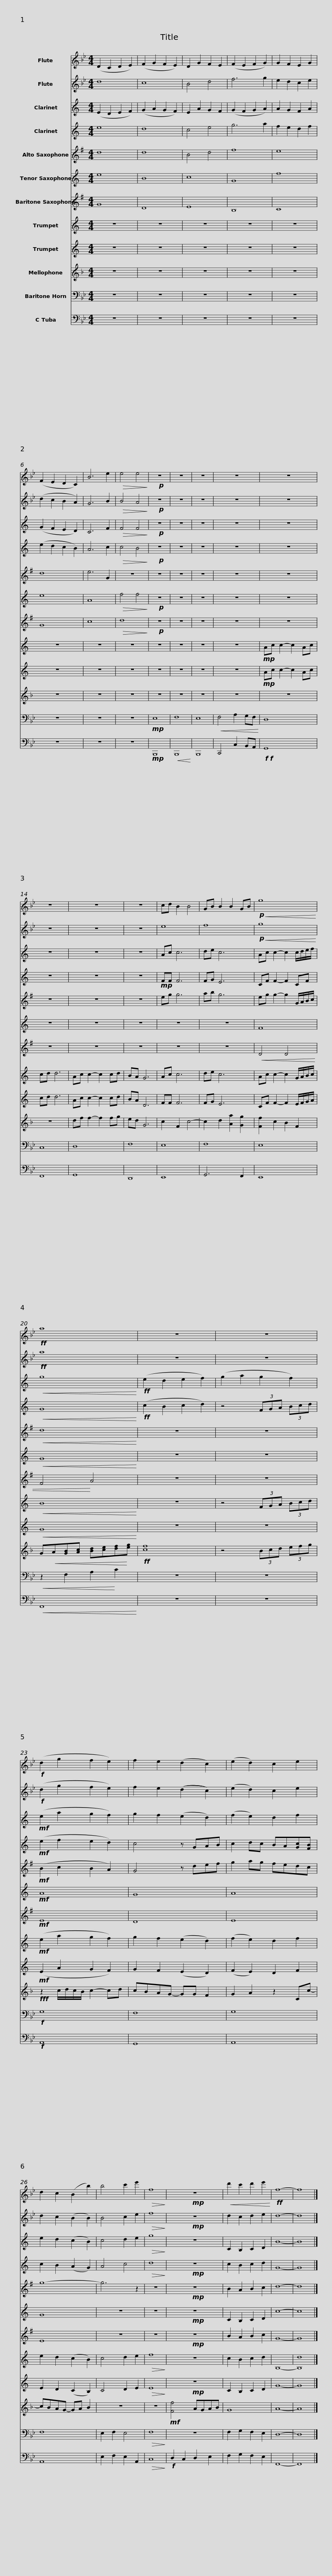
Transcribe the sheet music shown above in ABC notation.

X:1
%%score 1 2 3 4 5 6 7 8 9 10 11 12
L:1/8
M:4/4
I:linebreak $
K:Bb
V:1 treble
V:2 treble
V:3 treble transpose=-2
V:4 treble transpose=-2
V:5 treble transpose=-9
V:6 treble transpose=-14
V:7 treble transpose=-21
V:8 treble transpose=-2
V:9 treble transpose=-2
V:10 treble transpose=-7
V:11 bass
V:12 bass
V:1
 (D2 C2 D2 E2) | (F2 G2 F2 E2) | D2 G2 F2 E2 | (F2 E2 F2 G2) | G2 F2 E2 G2 | %5
 (F2 E2 D2 C2) | B6 e2 |!>(! e4 e4!>)! |$!p! z8 | z8 | %10
 z8 | z8 | z8 | z8 | z8 | %15
 z8 | cd B2 B4 |$ GB B2 B2 GB |!p!!<(! g8!<)! |!ff! a8 | %20
 z8 | z8 |$!f! (d2 g2 f2 e2) | f2 e2 (d2 c2) | (e2 d2) c2 e2 | %25
 d2 c2 (B2 b2) | b4 c'2 e'2 |!>(! f8!>)! |$!mp! z8 |!<(! d'2 c'2 d'2 e'2!<)! | %30
!ff! f8- | f8 |] %32
V:2
 d8 | c8 | B4 d4 | f6 g2 | e2 d2 c2 e2 | %5
 (d2 c2 B2 A2) | G6 B2 |!>(! B4 A4!>)! |$!p! z8 | z8 | %10
 z8 | z8 | z8 | z8 | z8 | %15
 z8 | e8 |$ f8 |!p!!<(! g8!<)! |!ff! a8 | %20
 z8 | z8 |$!f! (d2 g2 f2 e2) | f2 e2 ((d2 c2)) | (e2 d2) c2 e2 | %25
 d2 c2 (B2 B2) | B4 c2 e2 |!>(! f8!>)! |$!mp! z8 | d2 c2 d2 e2 | %30
 d8- | d8 |] %32
V:3
[K:C] (E2 D2 E2 F2) | (G2 A2 G2 F2) | E2 A2 G2 F2 | (G2 F2 G2 A2) | A2 G2 F2 A2 | %5
 (G2 F2 E2 D2) | C6 F2 |!>(! F4 F4!>)! |$!p! z8 | z8 | %10
 z8 | z8 | z8 | z8 | z8 | %15
 z8 | Ac c6 |$ de c6 | Ac c2- c2 c/d/e/f/ |!<(! g8!<)! | %20
!ff! (e2 d2 e2 f2) | (g2 a2 g2 f2) |$!mf! (e2 a2 g2 f2) | g2 f2 (e2 d2) | (f2 e2) d2 f2 | %25
 e2 d2 (c2 B2) | c4 d2 e2 |!>(! g8!>)! |$ z8 | C2 B,2 C2 D2 | %30
 B8- | B8 |] %32
V:4
[K:C] e8 | d8 | c4 e4 | g6 a2 | f2 e2 d2 f2 | %5
 (e2 d2 c2 B2) | A6 c2 |!>(! c4 B4!>)! |$!p! z8 | z8 | %10
 z8 | z8 | z8 | z8 | z8 | %15
 z8 |!mp! FF F6 |$ FG E6 | CF F2- F2 CF |!<(! G8!<)! | %20
!ff! (c2 B2 c2 d2) | z4 (3FGA (3Bcd |$!mf! (e2 f2 e2 d2) | c4 z GAB | c2 dc BA[Gc][FB] | %25
 c2 B2 (A2 G2) | A4 c4 |!>(! d8!>)! |$!mp! z8 | c2 B2 c2 d2 | %30
 G8- | G8 |] %32
V:5
[K:G] d8 | d8 | B4 d4 | f8 | e8 | %5
 d8 | e6 G2 | z8 |$ z8 | z8 | %10
 z8 | z8 | z8 | z8 | z8 | %15
 z8 | eg g6 |$ ab g6 | eg g2- g2 G/A/B/c/ |!<(! d8!<)! | %20
 z8 | z8 |$!mf! (B2 c2 B2 A2) | G4 z def | g2 ag fedc | %25
 g8- | g6 z2 | z8 |$!mp! z8 | B2 A2 B2 c2 | %30
 d8- | d8 |] %32
V:6
[K:C] e8 | B8 | c8 | G8 | f8 | %5
 e8 | A8 |!>(! f4 f4!>)! |$!p! z8 | z8 | %10
 z8 | z8 | z8 | z8 | z8 | %15
 z8 | z8 |$ z8 | F8 |!<(! G8!<)! | %20
 z8 | z8 |$!mf! A8 | G8 | A8 | %25
 G8 | z8 | z8 |$!mp! z8 | C2 B,2 C2 D2 | %30
 c8- | c8 |] %32
V:7
[K:G] G8 | D8 | E8 | B,8 | C8 | %5
 G8 | c8 |!>(! d8!>)! |$!p! z8 | z8 | %10
 z8 | z8 | z8 | z8 | z8 | %15
 z8 | z8 |$ z8 |!<(! D4 D4 | F4!<)! A4 | %20
 z8 | z8 |$!mf! E8 | D8 | E8 | %25
 E8 | z8 | z8 |$!mp! z8 | B2 A2 B2 c2 | %30
 G8- | G8 |] %32
V:8
[K:C] z8 | z8 | z8 | z8 | z8 | %5
 z8 | z8 | z8 |$ z8 | z8 | %10
 z8 | z8 |!mp! Ac c2- c2 Ac | cd d6 | Ac c2- c2 cd | %15
 BA G6 | Ac c6 |$ de c6 | Ac c2- c2 G/A/B/c/ |!<(! B8!<)! | %20
 z8 | z4 (3FGA (3Bcd |$!mf! (e2 a2 g2 f2) | g2 f2 (e2 d2) | (f2 e2) d2 f2 | %25
 e2 d2 (c2 B2) | c4 d2 e2 |!>(! f8!>)! |$ z8 | c2 B2 c2 d2 | %30
 B,8- | [B,d]8 |] %32
V:9
[K:C] z8 | z8 | z8 | z8 | z8 | %5
 z8 | z8 | z8 |$ z8 | z8 | %10
 z8 | z8 |!mp! Ac c2- c2 Ac | cd d6 | Ac c2- c2 cd | %15
 BA D6 | FF F6 |$ FG E6 | CF F2- F2 E/F/G/A/ |!<(! G8!<)! | %20
 z8 | z8 |$!mf! (E2 A2 G2 F2) | G2 F2 (E2 D2) | (F2 E2) D2 F2 | %25
 E2 D2 (C2 B,2) | C4 D2 E2 |!>(! E8!>)! |$!mp! z8 | C2 B,2 C2 D2 | %30
 G8- | G8 |] %32
V:10
[K:F] z8 | z8 | z8 | z8 | z8 | %5
 z8 | z8 | z8 |$ z8 | z8 | %10
 z8 | z8 | z8 | z8 | df f2- f2 fg | %15
 ed G6 | c2 F2 c4- |$ c2 d2 [Aa]2 [Gg]2 | [Ff]2 c2 B2 F2 | G!<(!A[GB][Ac] [Bd][ce][df]!<)![eg] | %20
!ff! [cf]8 | z4 (3Bcd (3efg |$!fff! z2 c/d/c/B/ c2- cd | cBAG- GG F2 | G2 A2 z2 Cc- | %25
 cBAG- GA B2 | z8 | z8 |$!mf! [Ff]4 AGAB | G8 | %30
 A8- | A8 |] %32
V:11
 z8 | z8 | z8 | z8 | z8 | %5
 z8 | z8 | z8 |$!mp! E,8 | F,8 | %10
 E,8 |!<(! F,4 A,2 G,F,!<)! | D,8 | C,8 | D,8 | %15
 F,8 | E,8 |$ F,8 | E,8 |!<(! z2 F,2 A,2!<)! C2 | %20
 z8 | z8 |$!f! G,8 | F,8 | G,8 | %25
 F,8 | E,2 F,2 E,4 |!>(! F,8!>)! |$ z8 | F,2 G,2 F,2 E,2 | %30
 D,8- | D,8 |] %32
V:12
 z8 | z8 | z8 | z8 | z8 | %5
 z8 | z8 | z8 |$!mp! B,,,8 |!<(! B,,,8!<)! | %10
 B,,,8 | C,,4 C,2 B,,A,, |!f!!f! G,,8 | F,,8 | G,,8 | %15
 D,,8 | E,,8 |$ G,,6 F,,2 | E,,8 |!<(! F,,8!<)! | %20
 z8 | z8 |$!f! A,,8 | G,,8 | A,,8 | %25
 A,,8 | E,2 F,2 E,2 A,,2 |!>(! C,8!>)! |$!f! D,2 C,2 D,2 E,2 | F,2 G,2 F,2 E,2 | %30
 F,,8- | F,,8 |] %32
